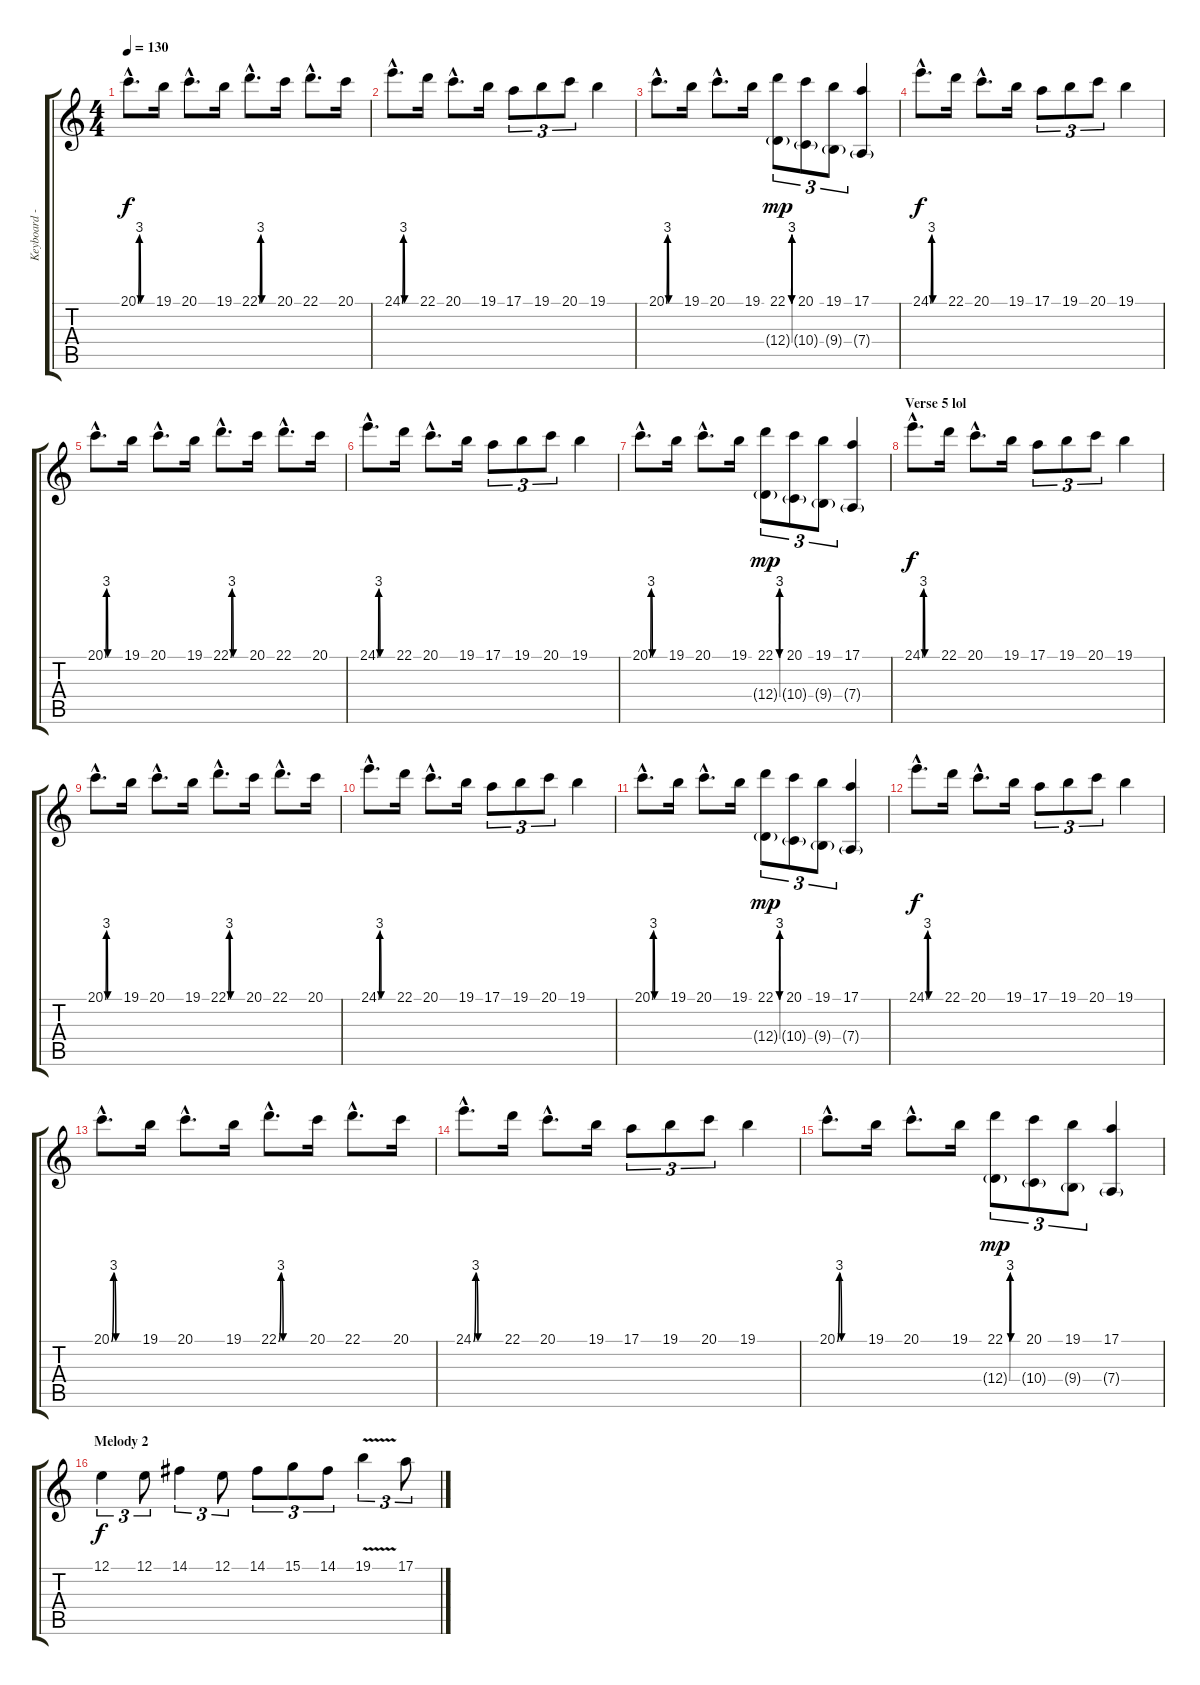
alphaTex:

\track ("Keyboard - Lead" "Keyboard -") {instrument synthvoice}
\staff {score tabs}
\tuning (E4 B3 G3 D3 A2 E2) {hide}
\ts (4 4)
\tempo 130
\clef g2
\ks c
20.1{be (custom 0 0 5 12 10 0 30 0 60 0) hac}.8{d dy f} 19.1.16 20.1{hac}.8{d} 19.1.16 22.1{be (custom 0 0 5 12 10 0 30 0 60 0) hac}.8{d} 20.1.16 22.1{hac}.8{d} 20.1.16 |
24.1{be (custom 0 0 5 12 10 0 30 0 60 0) hac}.8{d} 22.1.16 20.1{hac}.8{d} 19.1.16 17.1.8{tu (3 2)} 19.1.8{tu (3 2)} 20.1.8{tu (3 2)} 19.1.4 |
20.1{be (custom 0 0 5 12 10 0 30 0 60 0) hac}.8{d} 19.1.16 20.1{hac}.8{d} 19.1.16 (22.1{be (custom 0 0 5 12 10 0 30 0 60 0)} 12.4{be (custom 0 0 5 12 10 0 30 0 60 0) g}).8{tu (3 2) dy mp} (20.1 10.4{g}).8{tu (3 2)} (19.1 9.4{g}).8{tu (3 2)} (17.1 7.4{g}).4 |
24.1{be (custom 0 0 5 12 10 0 30 0 60 0) hac}.8{d dy f} 22.1.16 20.1{hac}.8{d} 19.1.16 17.1.8{tu (3 2)} 19.1.8{tu (3 2)} 20.1.8{tu (3 2)} 19.1.4 |
20.1{be (custom 0 0 5 12 10 0 30 0 60 0) hac}.8{d} 19.1.16 20.1{hac}.8{d} 19.1.16 22.1{be (custom 0 0 5 12 10 0 30 0 60 0) hac}.8{d} 20.1.16 22.1{hac}.8{d} 20.1.16 |
24.1{be (custom 0 0 5 12 10 0 30 0 60 0) hac}.8{d} 22.1.16 20.1{hac}.8{d} 19.1.16 17.1.8{tu (3 2)} 19.1.8{tu (3 2)} 20.1.8{tu (3 2)} 19.1.4 |
20.1{be (custom 0 0 5 12 10 0 30 0 60 0) hac}.8{d} 19.1.16 20.1{hac}.8{d} 19.1.16 (22.1{be (custom 0 0 5 12 10 0 30 0 60 0)} 12.4{be (custom 0 0 5 12 10 0 30 0 60 0) g}).8{tu (3 2) dy mp} (20.1 10.4{g}).8{tu (3 2)} (19.1 9.4{g}).8{tu (3 2)} (17.1 7.4{g}).4 |
\section ("" "Verse 5 lol")
24.1{be (custom 0 0 5 12 10 0 30 0 60 0) hac}.8{d dy f} 22.1.16 20.1{hac}.8{d} 19.1.16 17.1.8{tu (3 2)} 19.1.8{tu (3 2)} 20.1.8{tu (3 2)} 19.1.4 |
20.1{be (custom 0 0 5 12 10 0 30 0 60 0) hac}.8{d} 19.1.16 20.1{hac}.8{d} 19.1.16 22.1{be (custom 0 0 5 12 10 0 30 0 60 0) hac}.8{d} 20.1.16 22.1{hac}.8{d} 20.1.16 |
24.1{be (custom 0 0 5 12 10 0 30 0 60 0) hac}.8{d} 22.1.16 20.1{hac}.8{d} 19.1.16 17.1.8{tu (3 2)} 19.1.8{tu (3 2)} 20.1.8{tu (3 2)} 19.1.4 |
20.1{be (custom 0 0 5 12 10 0 30 0 60 0) hac}.8{d} 19.1.16 20.1{hac}.8{d} 19.1.16 (22.1{be (custom 0 0 5 12 10 0 30 0 60 0)} 12.4{be (custom 0 0 5 12 10 0 30 0 60 0) g}).8{tu (3 2) dy mp} (20.1 10.4{g}).8{tu (3 2)} (19.1 9.4{g}).8{tu (3 2)} (17.1 7.4{g}).4 |
24.1{be (custom 0 0 5 12 10 0 30 0 60 0) hac}.8{d dy f} 22.1.16 20.1{hac}.8{d} 19.1.16 17.1.8{tu (3 2)} 19.1.8{tu (3 2)} 20.1.8{tu (3 2)} 19.1.4 |
20.1{be (custom 0 0 5 12 10 0 30 0 60 0) hac}.8{d} 19.1.16 20.1{hac}.8{d} 19.1.16 22.1{be (custom 0 0 5 12 10 0 30 0 60 0) hac}.8{d} 20.1.16 22.1{hac}.8{d} 20.1.16 |
24.1{be (custom 0 0 5 12 10 0 30 0 60 0) hac}.8{d} 22.1.16 20.1{hac}.8{d} 19.1.16 17.1.8{tu (3 2)} 19.1.8{tu (3 2)} 20.1.8{tu (3 2)} 19.1.4 |
20.1{be (custom 0 0 5 12 10 0 30 0 60 0) hac}.8{d} 19.1.16 20.1{hac}.8{d} 19.1.16 (22.1{be (custom 0 0 5 12 10 0 30 0 60 0)} 12.4{be (custom 0 0 5 12 10 0 30 0 60 0) g}).8{tu (3 2) dy mp} (20.1 10.4{g}).8{tu (3 2)} (19.1 9.4{g}).8{tu (3 2)} (17.1 7.4{g}).4 |
\section ("" "Melody 2")
12.1.4{tu (3 2) dy f} 12.1.8{tu (3 2)} 14.1.4{tu (3 2)} 12.1.8{tu (3 2)} 14.1.8{tu (3 2)} 15.1.8{tu (3 2)} 14.1.8{tu (3 2)} 19.1{v}.4{tu (3 2)} 17.1.8{tu (3 2)}
